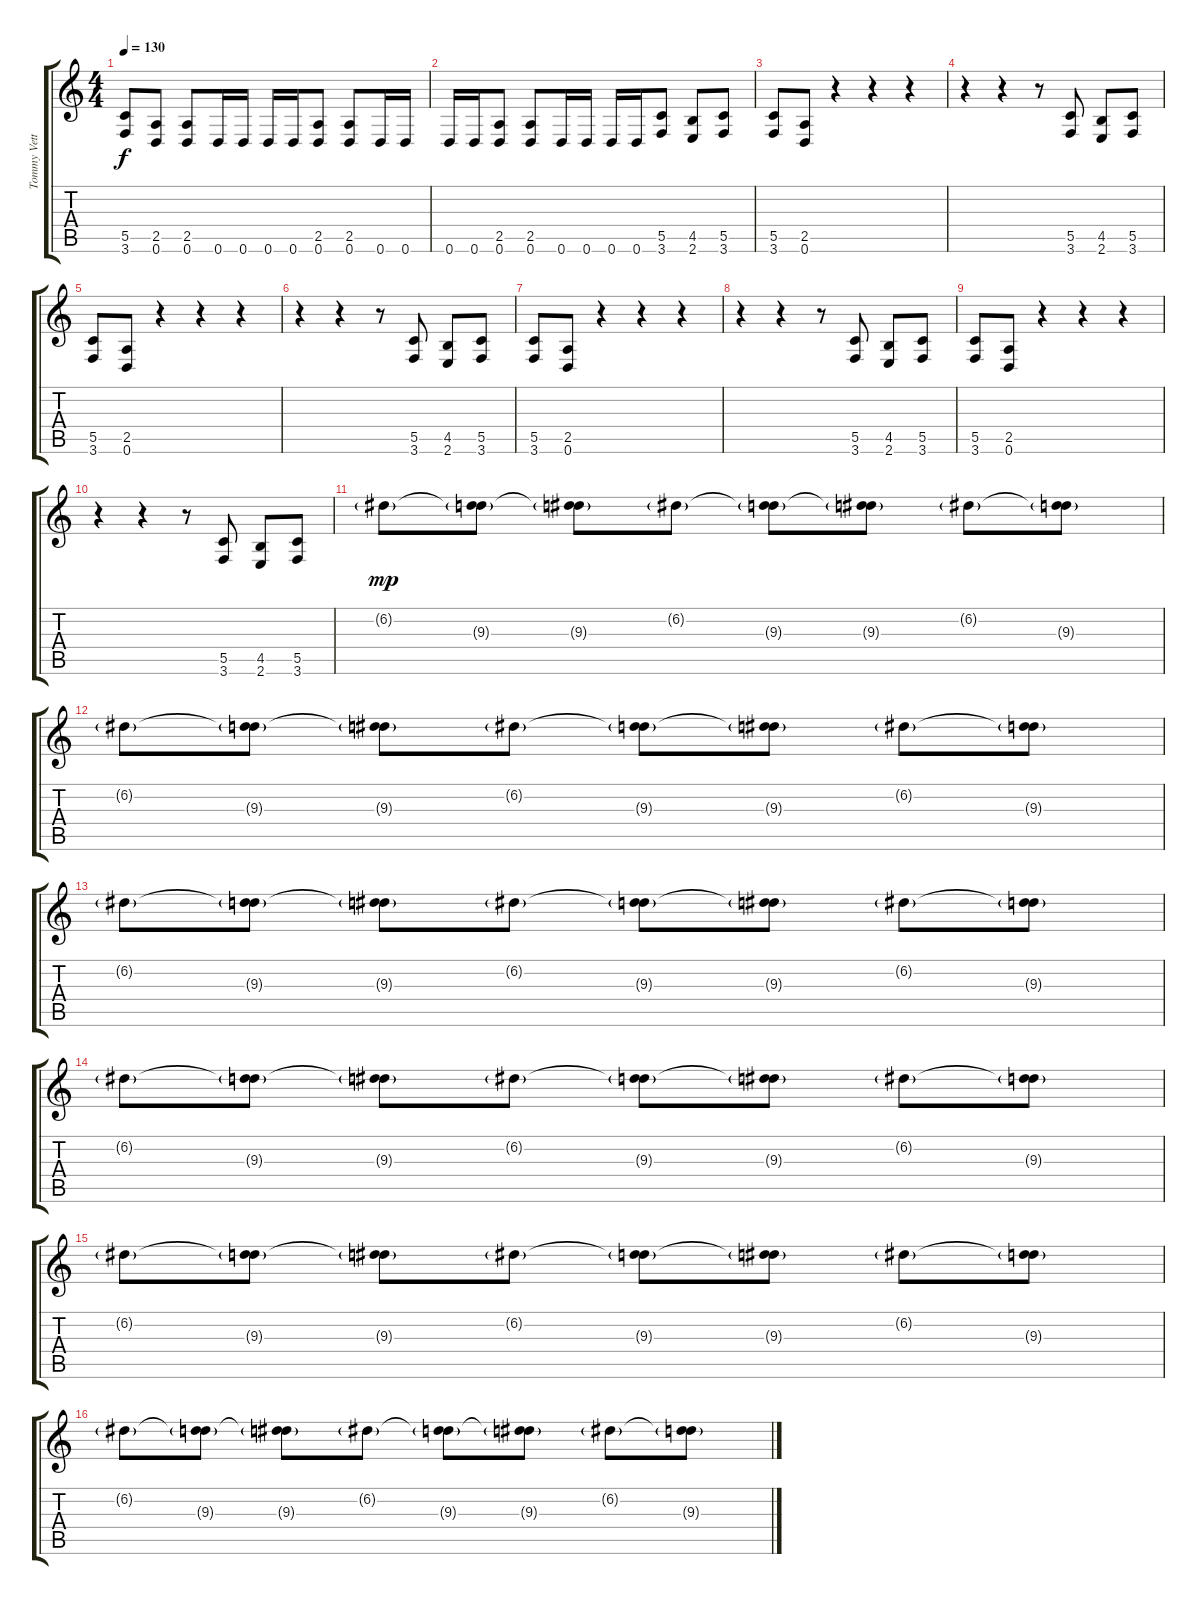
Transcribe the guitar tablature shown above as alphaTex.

\track ("Tommy Vetterli" "Tommy Vett") {instrument distortionguitar}
\staff {score tabs}
\tuning (D4 A3 F3 C3 G2 D2) {hide}
\ts (4 4)
\tempo 130
\clef g2
\ks c
(5.5 3.6).8{dy f} (2.5 0.6).8 (2.5 0.6).8 0.6.16 0.6.16 0.6.16 0.6.16 (2.5 0.6).8 (2.5 0.6).8 0.6.16 0.6.16 |
0.6.16 0.6.16 (2.5 0.6).8 (2.5 0.6).8 0.6.16 0.6.16 0.6.16 0.6.16 (5.5 3.6).8 (4.5 2.6).8 (5.5 3.6).8 |
(5.5 3.6).8 (2.5 0.6).8 r.4 r.4 r.4 |
r.4 r.4 r.8 (5.5 3.6).8 (4.5 2.6).8 (5.5 3.6).8 |
(5.5 3.6).8 (2.5 0.6).8 r.4 r.4 r.4 |
r.4 r.4 r.8 (5.5 3.6).8 (4.5 2.6).8 (5.5 3.6).8 |
(5.5 3.6).8 (2.5 0.6).8 r.4 r.4 r.4 |
r.4 r.4 r.8 (5.5 3.6).8 (4.5 2.6).8 (5.5 3.6).8 |
(5.5 3.6).8 (2.5 0.6).8 r.4 r.4 r.4 |
r.4 r.4 r.8 (5.5 3.6).8 (4.5 2.6).8 (5.5 3.6).8 |
6.2{g}.8{dy mp} (6.2{t} 9.3{g}).8 (6.2{t} 9.3{g}).8 6.2{g}.8 (6.2{t} 9.3{g}).8 (6.2{t} 9.3{g}).8 6.2{g}.8 (6.2{t} 9.3{g}).8 |
6.2{g}.8 (6.2{t} 9.3{g}).8 (6.2{t} 9.3{g}).8 6.2{g}.8 (6.2{t} 9.3{g}).8 (6.2{t} 9.3{g}).8 6.2{g}.8 (6.2{t} 9.3{g}).8 |
6.2{g}.8 (6.2{t} 9.3{g}).8 (6.2{t} 9.3{g}).8 6.2{g}.8 (6.2{t} 9.3{g}).8 (6.2{t} 9.3{g}).8 6.2{g}.8 (6.2{t} 9.3{g}).8 |
6.2{g}.8 (6.2{t} 9.3{g}).8 (6.2{t} 9.3{g}).8 6.2{g}.8 (6.2{t} 9.3{g}).8 (6.2{t} 9.3{g}).8 6.2{g}.8 (6.2{t} 9.3{g}).8 |
6.2{g}.8 (6.2{t} 9.3{g}).8 (6.2{t} 9.3{g}).8 6.2{g}.8 (6.2{t} 9.3{g}).8 (6.2{t} 9.3{g}).8 6.2{g}.8 (6.2{t} 9.3{g}).8 |
6.2{g}.8 (6.2{t} 9.3{g}).8 (6.2{t} 9.3{g}).8 6.2{g}.8 (6.2{t} 9.3{g}).8 (6.2{t} 9.3{g}).8 6.2{g}.8 (6.2{t} 9.3{g}).8
